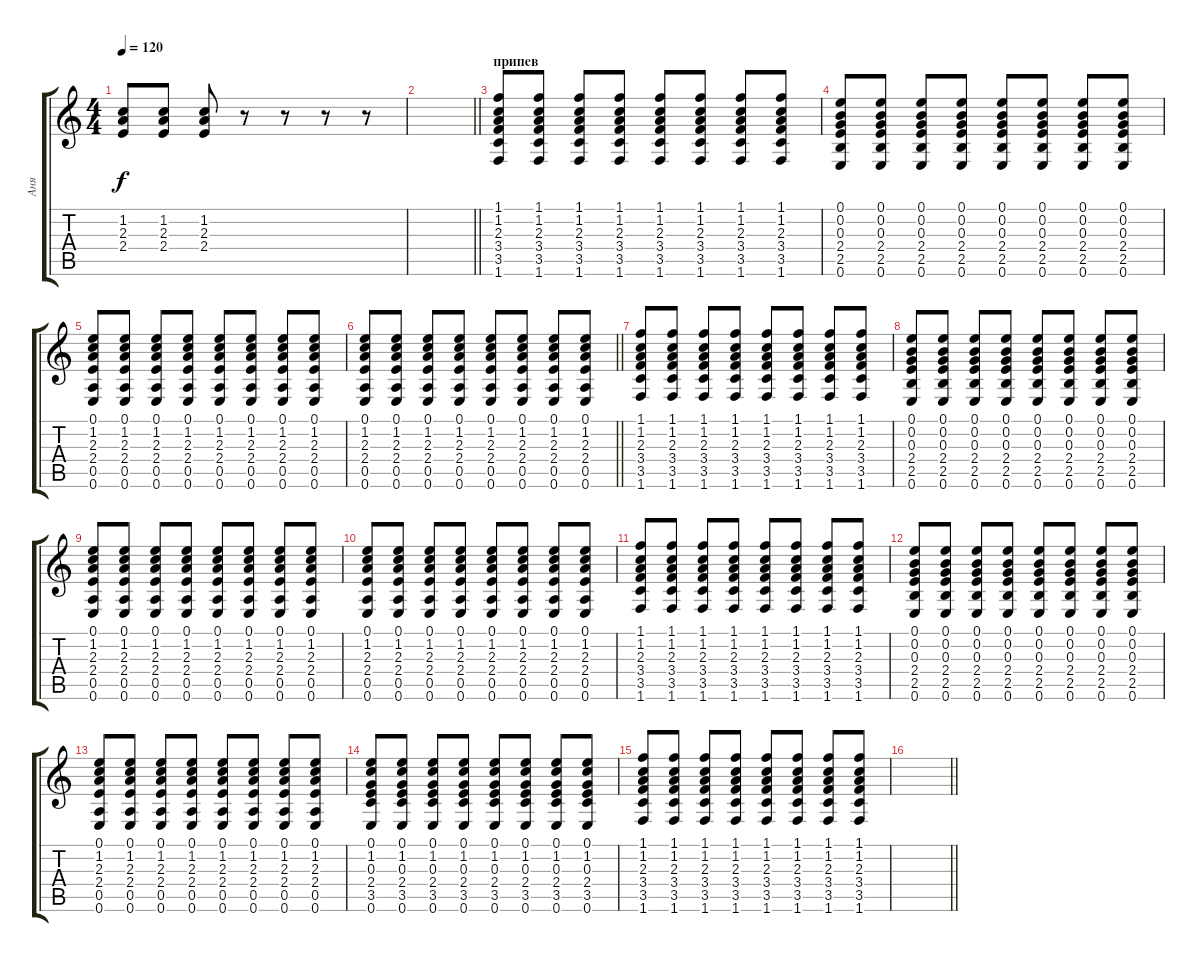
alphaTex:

\track ("Аня" "Аня") {instrument acousticguitarnylon}
\staff {score tabs}
\tuning (E4 B3 G3 D3 A2 E2) {hide}
\ts (4 4)
\tempo 120
\clef g2
\ks c
(1.2 2.3 2.4).8{dy f} (1.2 2.3 2.4).8 (1.2 2.3 2.4).8 r.8 r.8 r.8 r.8 |
\barLineRight lightlight
|
\section ("" "припев")
(1.1 1.2 2.3 3.4 3.5 1.6).8 (1.1 1.2 2.3 3.4 3.5 1.6).8 (1.1 1.2 2.3 3.4 3.5 1.6).8 (1.1 1.2 2.3 3.4 3.5 1.6).8 (1.1 1.2 2.3 3.4 3.5 1.6).8 (1.1 1.2 2.3 3.4 3.5 1.6).8 (1.1 1.2 2.3 3.4 3.5 1.6).8 (1.1 1.2 2.3 3.4 3.5 1.6).8 |
(0.1 0.2 0.3 2.4 2.5 0.6).8 (0.1 0.2 0.3 2.4 2.5 0.6).8 (0.1 0.2 0.3 2.4 2.5 0.6).8 (0.1 0.2 0.3 2.4 2.5 0.6).8 (0.1 0.2 0.3 2.4 2.5 0.6).8 (0.1 0.2 0.3 2.4 2.5 0.6).8 (0.1 0.2 0.3 2.4 2.5 0.6).8 (0.1 0.2 0.3 2.4 2.5 0.6).8 |
(0.1 1.2 2.3 2.4 0.5 0.6).8 (0.1 1.2 2.3 2.4 0.5 0.6).8 (0.1 1.2 2.3 2.4 0.5 0.6).8 (0.1 1.2 2.3 2.4 0.5 0.6).8 (0.1 1.2 2.3 2.4 0.5 0.6).8 (0.1 1.2 2.3 2.4 0.5 0.6).8 (0.1 1.2 2.3 2.4 0.5 0.6).8 (0.1 1.2 2.3 2.4 0.5 0.6).8 |
\barLineRight lightlight
(0.1 1.2 2.3 2.4 0.5 0.6).8 (0.1 1.2 2.3 2.4 0.5 0.6).8 (0.1 1.2 2.3 2.4 0.5 0.6).8 (0.1 1.2 2.3 2.4 0.5 0.6).8 (0.1 1.2 2.3 2.4 0.5 0.6).8 (0.1 1.2 2.3 2.4 0.5 0.6).8 (0.1 1.2 2.3 2.4 0.5 0.6).8 (0.1 1.2 2.3 2.4 0.5 0.6).8 |
(1.1 1.2 2.3 3.4 3.5 1.6).8 (1.1 1.2 2.3 3.4 3.5 1.6).8 (1.1 1.2 2.3 3.4 3.5 1.6).8 (1.1 1.2 2.3 3.4 3.5 1.6).8 (1.1 1.2 2.3 3.4 3.5 1.6).8 (1.1 1.2 2.3 3.4 3.5 1.6).8 (1.1 1.2 2.3 3.4 3.5 1.6).8 (1.1 1.2 2.3 3.4 3.5 1.6).8 |
(0.1 0.2 0.3 2.4 2.5 0.6).8 (0.1 0.2 0.3 2.4 2.5 0.6).8 (0.1 0.2 0.3 2.4 2.5 0.6).8 (0.1 0.2 0.3 2.4 2.5 0.6).8 (0.1 0.2 0.3 2.4 2.5 0.6).8 (0.1 0.2 0.3 2.4 2.5 0.6).8 (0.1 0.2 0.3 2.4 2.5 0.6).8 (0.1 0.2 0.3 2.4 2.5 0.6).8 |
(0.1 1.2 2.3 2.4 0.5 0.6).8 (0.1 1.2 2.3 2.4 0.5 0.6).8 (0.1 1.2 2.3 2.4 0.5 0.6).8 (0.1 1.2 2.3 2.4 0.5 0.6).8 (0.1 1.2 2.3 2.4 0.5 0.6).8 (0.1 1.2 2.3 2.4 0.5 0.6).8 (0.1 1.2 2.3 2.4 0.5 0.6).8 (0.1 1.2 2.3 2.4 0.5 0.6).8 |
(0.1 1.2 2.3 2.4 0.5 0.6).8 (0.1 1.2 2.3 2.4 0.5 0.6).8 (0.1 1.2 2.3 2.4 0.5 0.6).8 (0.1 1.2 2.3 2.4 0.5 0.6).8 (0.1 1.2 2.3 2.4 0.5 0.6).8 (0.1 1.2 2.3 2.4 0.5 0.6).8 (0.1 1.2 2.3 2.4 0.5 0.6).8 (0.1 1.2 2.3 2.4 0.5 0.6).8 |
(1.1 1.2 2.3 3.4 3.5 1.6).8 (1.1 1.2 2.3 3.4 3.5 1.6).8 (1.1 1.2 2.3 3.4 3.5 1.6).8 (1.1 1.2 2.3 3.4 3.5 1.6).8 (1.1 1.2 2.3 3.4 3.5 1.6).8 (1.1 1.2 2.3 3.4 3.5 1.6).8 (1.1 1.2 2.3 3.4 3.5 1.6).8 (1.1 1.2 2.3 3.4 3.5 1.6).8 |
(0.1 0.2 0.3 2.4 2.5 0.6).8 (0.1 0.2 0.3 2.4 2.5 0.6).8 (0.1 0.2 0.3 2.4 2.5 0.6).8 (0.1 0.2 0.3 2.4 2.5 0.6).8 (0.1 0.2 0.3 2.4 2.5 0.6).8 (0.1 0.2 0.3 2.4 2.5 0.6).8 (0.1 0.2 0.3 2.4 2.5 0.6).8 (0.1 0.2 0.3 2.4 2.5 0.6).8 |
(0.1 1.2 2.3 2.4 0.5 0.6).8 (0.1 1.2 2.3 2.4 0.5 0.6).8 (0.1 1.2 2.3 2.4 0.5 0.6).8 (0.1 1.2 2.3 2.4 0.5 0.6).8 (0.1 1.2 2.3 2.4 0.5 0.6).8 (0.1 1.2 2.3 2.4 0.5 0.6).8 (0.1 1.2 2.3 2.4 0.5 0.6).8 (0.1 1.2 2.3 2.4 0.5 0.6).8 |
(0.1 1.2 0.3 2.4 3.5 0.6).8 (0.1 1.2 0.3 2.4 3.5 0.6).8 (0.1 1.2 0.3 2.4 3.5 0.6).8 (0.1 1.2 0.3 2.4 3.5 0.6).8 (0.1 1.2 0.3 2.4 3.5 0.6).8 (0.1 1.2 0.3 2.4 3.5 0.6).8 (0.1 1.2 0.3 2.4 3.5 0.6).8 (0.1 1.2 0.3 2.4 3.5 0.6).8 |
(1.1 1.2 2.3 3.4 3.5 1.6).8 (1.1 1.2 2.3 3.4 3.5 1.6).8 (1.1 1.2 2.3 3.4 3.5 1.6).8 (1.1 1.2 2.3 3.4 3.5 1.6).8 (1.1 1.2 2.3 3.4 3.5 1.6).8 (1.1 1.2 2.3 3.4 3.5 1.6).8 (1.1 1.2 2.3 3.4 3.5 1.6).8 (1.1 1.2 2.3 3.4 3.5 1.6).8 |
\barLineRight lightlight
